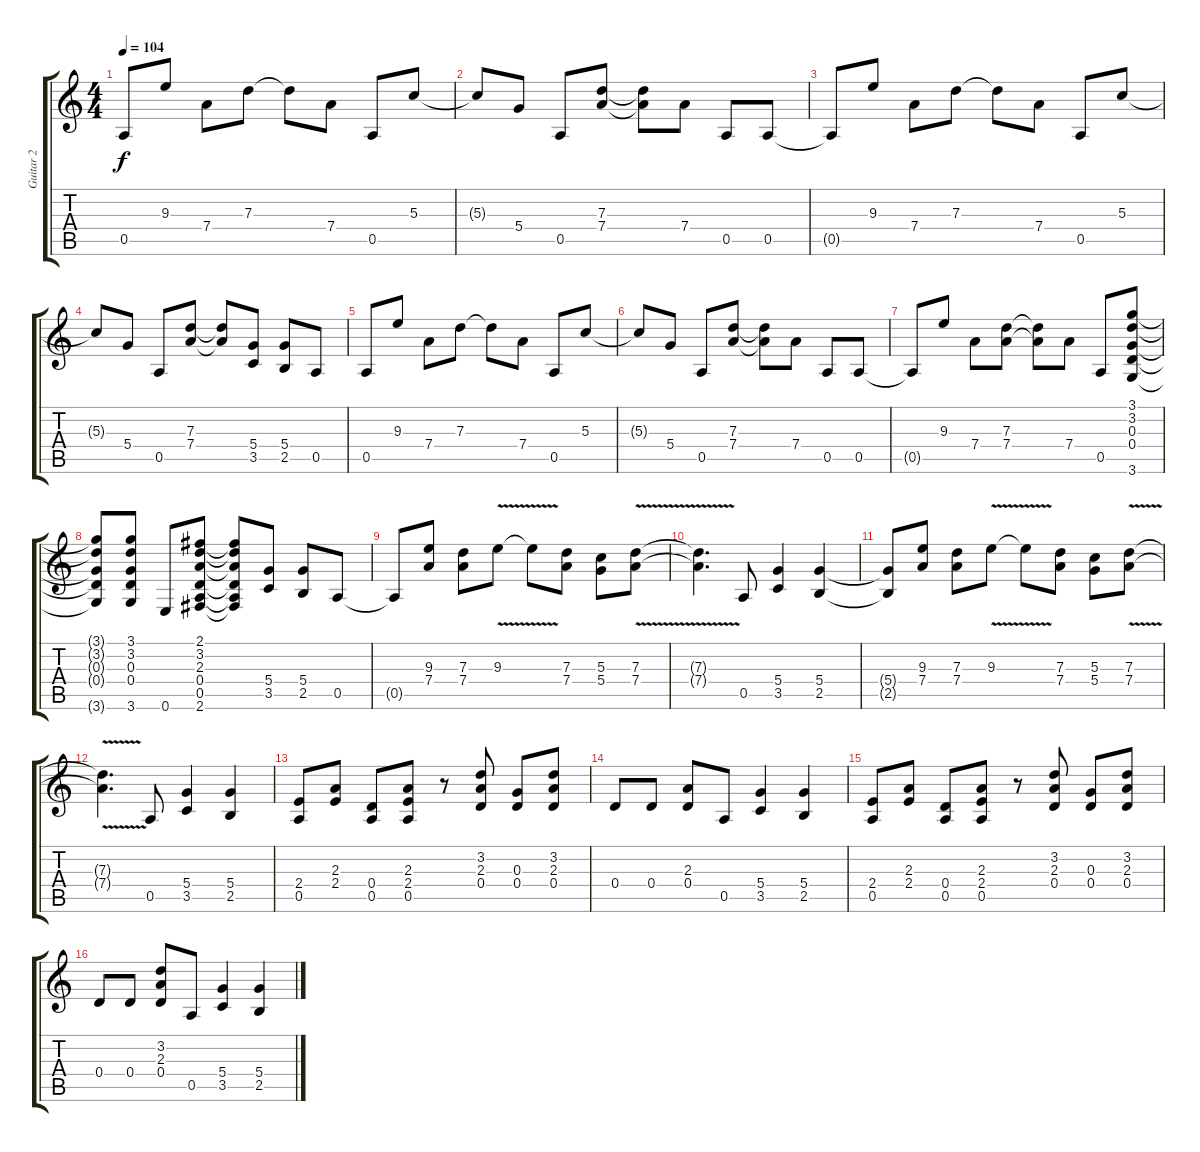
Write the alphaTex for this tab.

\track ("Guitar 2" "Guitar 2") {instrument overdrivenguitar}
\staff {score tabs}
\tuning (E4 B3 G3 D3 A2 E2) {hide}
\ts (4 4)
\tempo 104
\clef g2
\ks c
0.5.8{dy f} 9.3.8 7.4.8 7.3.8 7.3{t}.8 7.4.8 0.5.8 5.3.8 |
5.3{t}.8 5.4.8 0.5.8 (7.3 7.4).8 (7.3{t} 7.4{t}).8 7.4.8 0.5.8 0.5.8 |
0.5{t}.8 9.3.8 7.4.8 7.3.8 7.3{t}.8 7.4.8 0.5.8 5.3.8 |
5.3{t}.8 5.4.8 0.5.8 (7.3 7.4).8 (7.3{t} 7.4{t}).8 (5.4 3.5).8 (5.4 2.5).8 0.5.8 |
0.5.8 9.3.8 7.4.8 7.3.8 7.3{t}.8 7.4.8 0.5.8 5.3.8 |
5.3{t}.8 5.4.8 0.5.8 (7.3 7.4).8 (7.3{t} 7.4{t}).8 7.4.8 0.5.8 0.5.8 |
0.5{t}.8 9.3.8 7.4.8 (7.3 7.4).8 (7.3{t} 7.4{t}).8 7.4.8 0.5.8 (3.1 3.2 0.3 0.4 3.6).8 |
(3.1{t} 3.2{t} 0.3{t} 0.4{t} 3.6{t}).8 (3.1 3.2 0.3 0.4 3.6).8 0.6.8 (2.1 3.2 2.3 0.4 0.5 2.6).8 (2.1{t} 3.2{t} 2.3{t} 0.4{t} 0.5{t} 2.6{t}).8 (5.4 3.5).8 (5.4 2.5).8 0.5.8 |
0.5{t}.8 (9.3 7.4).8 (7.3 7.4).8 9.3{v}.8 9.3{t}.8 (7.3 7.4).8 (5.3 5.4).8 (7.3{v} 7.4{v}).8 |
(7.3{t} 7.4{t}).4{d} 0.5.8 (5.4 3.5).4 (5.4 2.5).4 |
(5.4{t} 2.5{t}).8 (9.3 7.4).8 (7.3 7.4).8 9.3{v}.8 9.3{t}.8 (7.3 7.4).8 (5.3 5.4).8 (7.3{v} 7.4{v}).8 |
(7.3{t} 7.4{t}).4{d} 0.5.8 (5.4 3.5).4 (5.4 2.5).4 |
(2.4 0.5).8 (2.3 2.4).8 (0.4 0.5).8 (2.3 2.4 0.5).8 r.8 (3.2 2.3 0.4).8 (0.3 0.4).8 (3.2 2.3 0.4).8 |
0.4.8 0.4.8 (2.3 0.4).8 0.5.8 (5.4 3.5).4 (5.4 2.5).4 |
(2.4 0.5).8 (2.3 2.4).8 (0.4 0.5).8 (2.3 2.4 0.5).8 r.8 (3.2 2.3 0.4).8 (0.3 0.4).8 (3.2 2.3 0.4).8 |
0.4.8 0.4.8 (3.2 2.3 0.4).8 0.5.8 (5.4 3.5).4 (5.4 2.5).4
